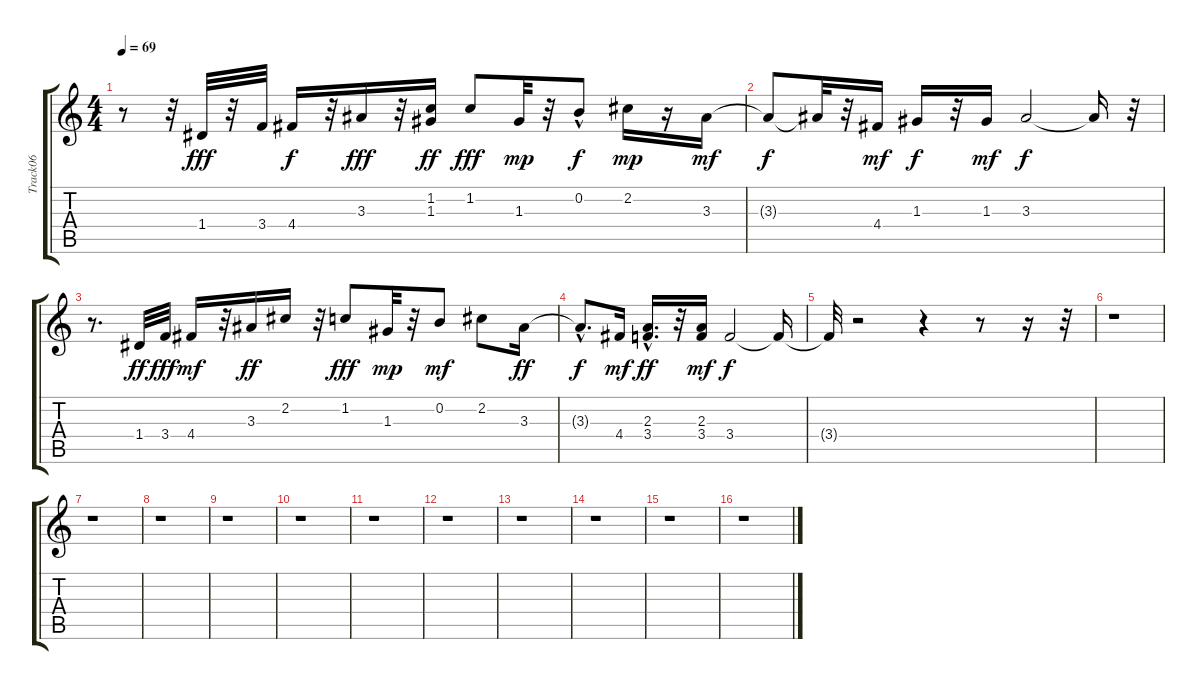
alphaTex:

\track ("Track06" "Track06") {instrument electricbassfinger}
\staff {score tabs}
\tuning (E4 B3 G3 D3 A2 E2) {hide}
\ts (4 4)
\tempo 69
\clef g2
\ks c
r.8{dy fff} r.32 1.4.32{volume 12 balance 8 instrument acousticguitarnylon} r.32 3.4.32 4.4.16{dy f} r.32 3.3.16{dy fff} r.32 (1.2 1.3).16{dy ff} 1.2.8{dy fff} 1.3.32{dy mp} r.32 0.2{hac}.8{dy f} 2.2.16{dy mp} r.16 3.3.16{dy mf} |
3.3{t}.8{dy f} 3.3{t}.32 r.32 4.4.16{dy mf} 1.3.16{dy f} r.32 1.3.16{dy mf} 3.3.2{dy f} 3.3{t}.16 r.32 |
r.8{d} 1.4.32{dy ff} 3.4.32{dy fff} 4.4.16{dy mf} r.32 3.3.16{dy ff} 2.2.16 r.32 1.2.8{dy fff} 1.3.32{dy mp} r.32 0.2.8{dy mf} 2.2.8 3.3.16{dy ff} |
3.3{hac t}.8{d dy f} 4.4.16{dy mf} (2.3 3.4{hac}).16{d dy ff} r.32 (2.3 3.4).16{dy mf} 3.4.2{dy f} 3.4{t}.16 |
3.4{t}.32 r.2 r.4 r.8 r.16 r.32 |
r.1 |
r.1 |
r.1 |
r.1 |
r.1 |
r.1 |
r.1 |
r.1 |
r.1 |
r.1 |
r.1
